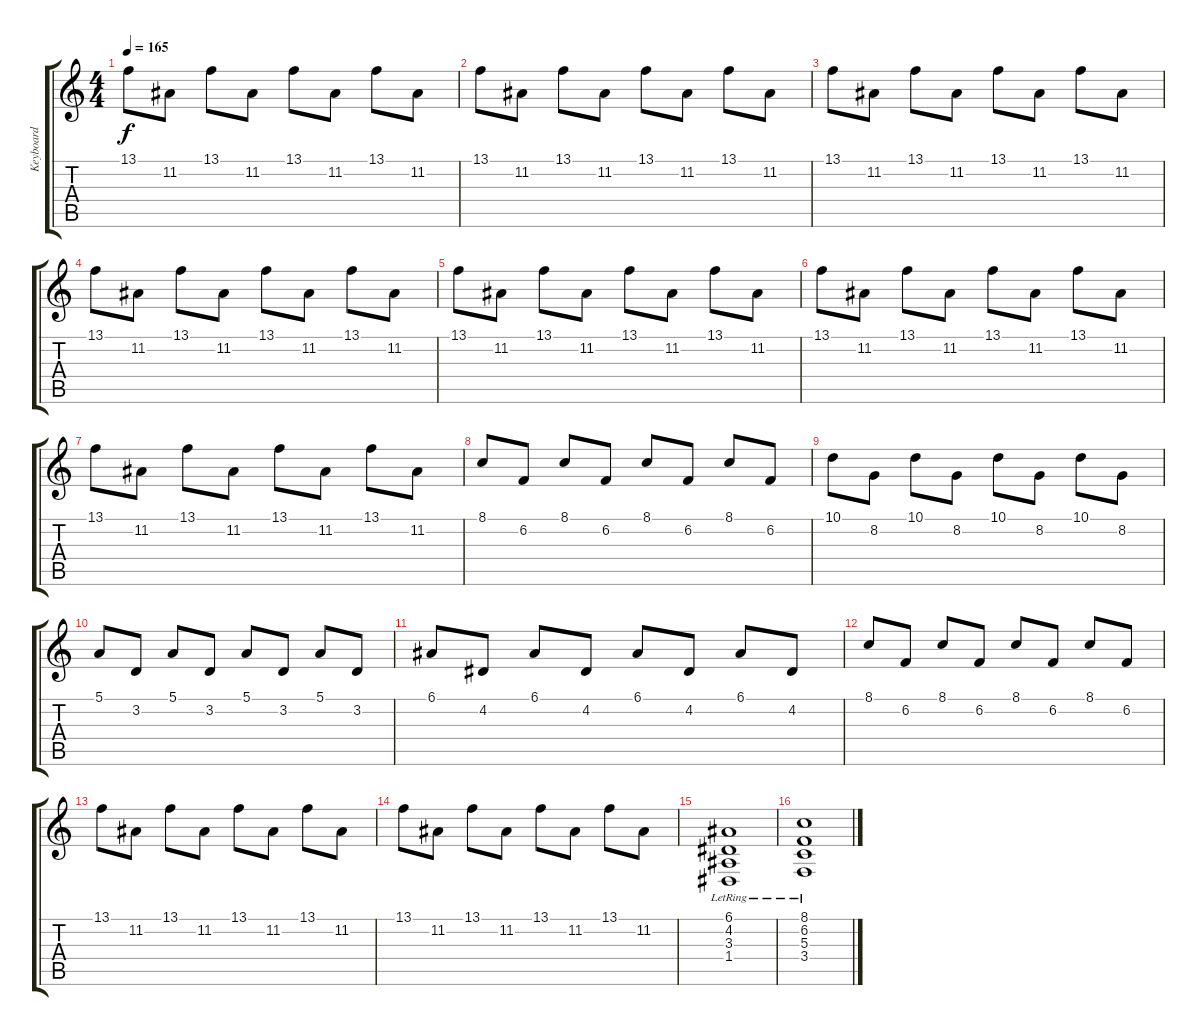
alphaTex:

\track ("Keyboard" "Keyboard") {instrument electricgrandpiano}
\staff {score tabs}
\tuning (E4 B3 G3 D3 A2 E2) {hide}
\ts (4 4)
\tempo 165
\clef g2
\ks c
13.1.8{dy f instrument electricgrandpiano} 11.2.8 13.1.8 11.2.8 13.1.8 11.2.8 13.1.8 11.2.8 |
13.1.8 11.2.8 13.1.8 11.2.8 13.1.8 11.2.8 13.1.8 11.2.8 |
13.1.8 11.2.8 13.1.8 11.2.8 13.1.8 11.2.8 13.1.8 11.2.8 |
13.1.8 11.2.8 13.1.8 11.2.8 13.1.8 11.2.8 13.1.8 11.2.8 |
13.1.8 11.2.8 13.1.8 11.2.8 13.1.8 11.2.8 13.1.8 11.2.8 |
13.1.8 11.2.8 13.1.8 11.2.8 13.1.8 11.2.8 13.1.8 11.2.8 |
13.1.8 11.2.8 13.1.8 11.2.8 13.1.8 11.2.8 13.1.8 11.2.8 |
8.1.8 6.2.8 8.1.8 6.2.8 8.1.8 6.2.8 8.1.8 6.2.8 |
10.1.8 8.2.8 10.1.8 8.2.8 10.1.8 8.2.8 10.1.8 8.2.8 |
5.1.8 3.2.8 5.1.8 3.2.8 5.1.8 3.2.8 5.1.8 3.2.8 |
6.1.8 4.2.8 6.1.8 4.2.8 6.1.8 4.2.8 6.1.8 4.2.8 |
8.1.8 6.2.8 8.1.8 6.2.8 8.1.8 6.2.8 8.1.8 6.2.8 |
13.1.8 11.2.8 13.1.8 11.2.8 13.1.8 11.2.8 13.1.8 11.2.8 |
13.1.8 11.2.8 13.1.8 11.2.8 13.1.8 11.2.8 13.1.8 11.2.8 |
(6.1{lr} 4.2{lr} 3.3{lr} 1.4{lr}).1{volume 8 instrument fx1rain} |
(8.1{lr} 6.2{lr} 5.3 3.4{lr}).1
